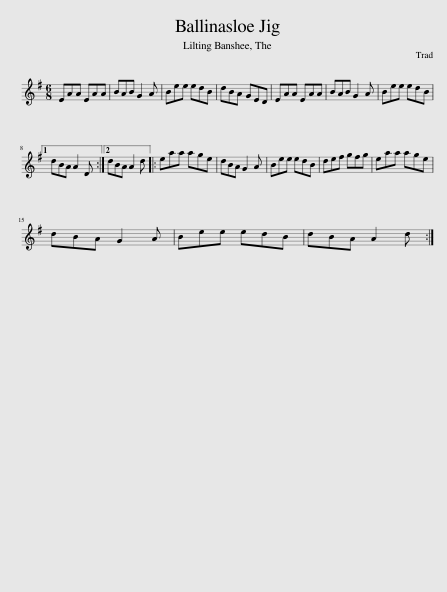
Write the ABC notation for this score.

X:1
L:1/8
M:6/8
I:linebreak $
K:G
V:1 treble
V:1
 EAA EAA | BAB G2 A | Bee edB | dBA GED | EAA EAA | %5
 BAB G2 A | Bee edB |1$ dBA A2 D :|2 dBA A2 d |: eaa age | %10
 dBA G2 A | Bee edB | def gfg | eaa age |$ dBA G2 A | %15
 Bee edB | dBA A2 d :| %17
